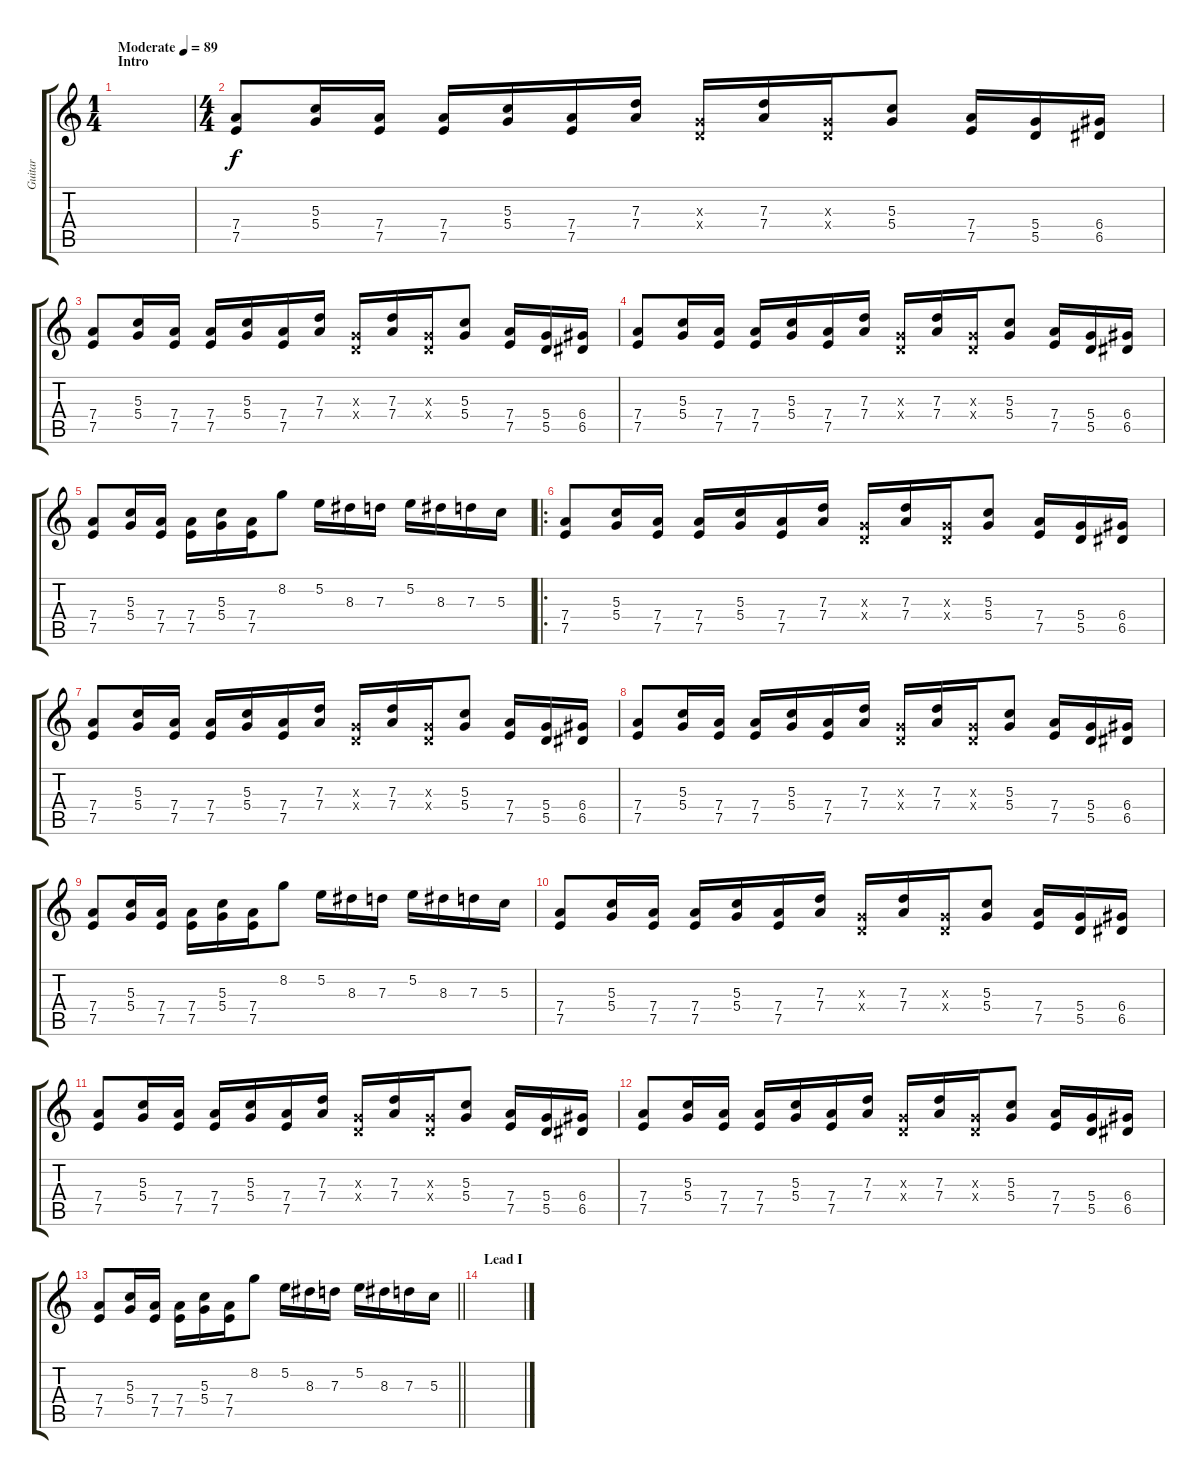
\track ("Guitar" "Guitar") {instrument distortionguitar}
\staff {score tabs}
\tuning (E4 B3 G3 D3 A2 E2) {hide}
\ts (1 4)
\section ("" "Intro")
\tempo (89 "Moderate")
\clef g2
\ks c
|
\ts (4 4)
(7.4 7.5).8 (5.3 5.4).16 (7.4 7.5).16 (7.4 7.5).16 (5.3 5.4).16 (7.4 7.5).16 (7.3 7.4).16 (0.3{x} 0.4{x}).16 (7.3 7.4).16 (0.3{x} 0.4{x}).16 (5.3 5.4).8 (7.4 7.5).16 (5.4 5.5).16 (6.4 6.5).16 |
(7.4 7.5).8 (5.3 5.4).16 (7.4 7.5).16 (7.4 7.5).16 (5.3 5.4).16 (7.4 7.5).16 (7.3 7.4).16 (0.3{x} 0.4{x}).16 (7.3 7.4).16 (0.3{x} 0.4{x}).16 (5.3 5.4).8 (7.4 7.5).16 (5.4 5.5).16 (6.4 6.5).16 |
(7.4 7.5).8 (5.3 5.4).16 (7.4 7.5).16 (7.4 7.5).16 (5.3 5.4).16 (7.4 7.5).16 (7.3 7.4).16 (0.3{x} 0.4{x}).16 (7.3 7.4).16 (0.3{x} 0.4{x}).16 (5.3 5.4).8 (7.4 7.5).16 (5.4 5.5).16 (6.4 6.5).16 |
(7.4 7.5).8 (5.3 5.4).16 (7.4 7.5).16 (7.4 7.5).16 (5.3 5.4).16 (7.4 7.5).16 8.2.8 5.2.16 8.3.16 7.3.16 5.2.16 8.3.16 7.3.16 5.3.16 |
\ro
(7.4 7.5).8 (5.3 5.4).16 (7.4 7.5).16 (7.4 7.5).16 (5.3 5.4).16 (7.4 7.5).16 (7.3 7.4).16 (0.3{x} 0.4{x}).16 (7.3 7.4).16 (0.3{x} 0.4{x}).16 (5.3 5.4).8 (7.4 7.5).16 (5.4 5.5).16 (6.4 6.5).16 |
(7.4 7.5).8 (5.3 5.4).16 (7.4 7.5).16 (7.4 7.5).16 (5.3 5.4).16 (7.4 7.5).16 (7.3 7.4).16 (0.3{x} 0.4{x}).16 (7.3 7.4).16 (0.3{x} 0.4{x}).16 (5.3 5.4).8 (7.4 7.5).16 (5.4 5.5).16 (6.4 6.5).16 |
(7.4 7.5).8 (5.3 5.4).16 (7.4 7.5).16 (7.4 7.5).16 (5.3 5.4).16 (7.4 7.5).16 (7.3 7.4).16 (0.3{x} 0.4{x}).16 (7.3 7.4).16 (0.3{x} 0.4{x}).16 (5.3 5.4).8 (7.4 7.5).16 (5.4 5.5).16 (6.4 6.5).16 |
(7.4 7.5).8 (5.3 5.4).16 (7.4 7.5).16 (7.4 7.5).16 (5.3 5.4).16 (7.4 7.5).16 8.2.8 5.2.16 8.3.16 7.3.16 5.2.16 8.3.16 7.3.16 5.3.16 |
(7.4 7.5).8 (5.3 5.4).16 (7.4 7.5).16 (7.4 7.5).16 (5.3 5.4).16 (7.4 7.5).16 (7.3 7.4).16 (0.3{x} 0.4{x}).16 (7.3 7.4).16 (0.3{x} 0.4{x}).16 (5.3 5.4).8 (7.4 7.5).16 (5.4 5.5).16 (6.4 6.5).16 |
(7.4 7.5).8 (5.3 5.4).16 (7.4 7.5).16 (7.4 7.5).16 (5.3 5.4).16 (7.4 7.5).16 (7.3 7.4).16 (0.3{x} 0.4{x}).16 (7.3 7.4).16 (0.3{x} 0.4{x}).16 (5.3 5.4).8 (7.4 7.5).16 (5.4 5.5).16 (6.4 6.5).16 |
(7.4 7.5).8 (5.3 5.4).16 (7.4 7.5).16 (7.4 7.5).16 (5.3 5.4).16 (7.4 7.5).16 (7.3 7.4).16 (0.3{x} 0.4{x}).16 (7.3 7.4).16 (0.3{x} 0.4{x}).16 (5.3 5.4).8 (7.4 7.5).16 (5.4 5.5).16 (6.4 6.5).16 |
\barLineRight lightlight
(7.4 7.5).8 (5.3 5.4).16 (7.4 7.5).16 (7.4 7.5).16 (5.3 5.4).16 (7.4 7.5).16 8.2.8 5.2.16 8.3.16 7.3.16 5.2.16 8.3.16 7.3.16 5.3.16 |
\section ("" "Lead I")
